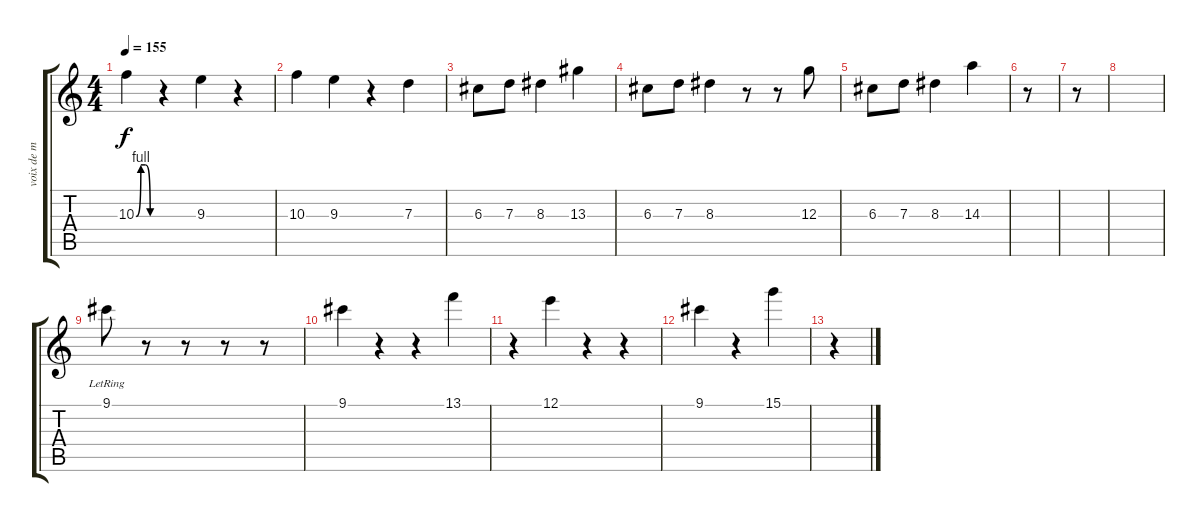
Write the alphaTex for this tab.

\track (" voix de matt" " voix de m") {instrument acousticguitarnylon}
\staff {score tabs}
\tuning (E4 B3 G3 D3 A2 E2) {hide}
\ts (4 4)
\tempo 155
\clef g2
\ks c
10.3{be (custom 0 0 15 4 30 4 45 0 60 0)}.4{dy f} r.4 9.3.4 r.4 |
10.3.4 9.3.4 r.4 7.3.4 |
6.3.8 7.3.8 8.3.4 13.3.4 |
6.3.8 7.3.8 8.3.4 r.8 r.8 12.3.8 |
6.3.8 7.3.8 8.3.4 14.3.4 |
r.8 |
r.8 |
|
9.1{lr}.8 r.8 r.8 r.8 r.8 |
9.1.4 r.4 r.4 13.1.4 |
r.4 12.1.4 r.4 r.4 |
9.1.4 r.4 15.1.4 |
r.4
